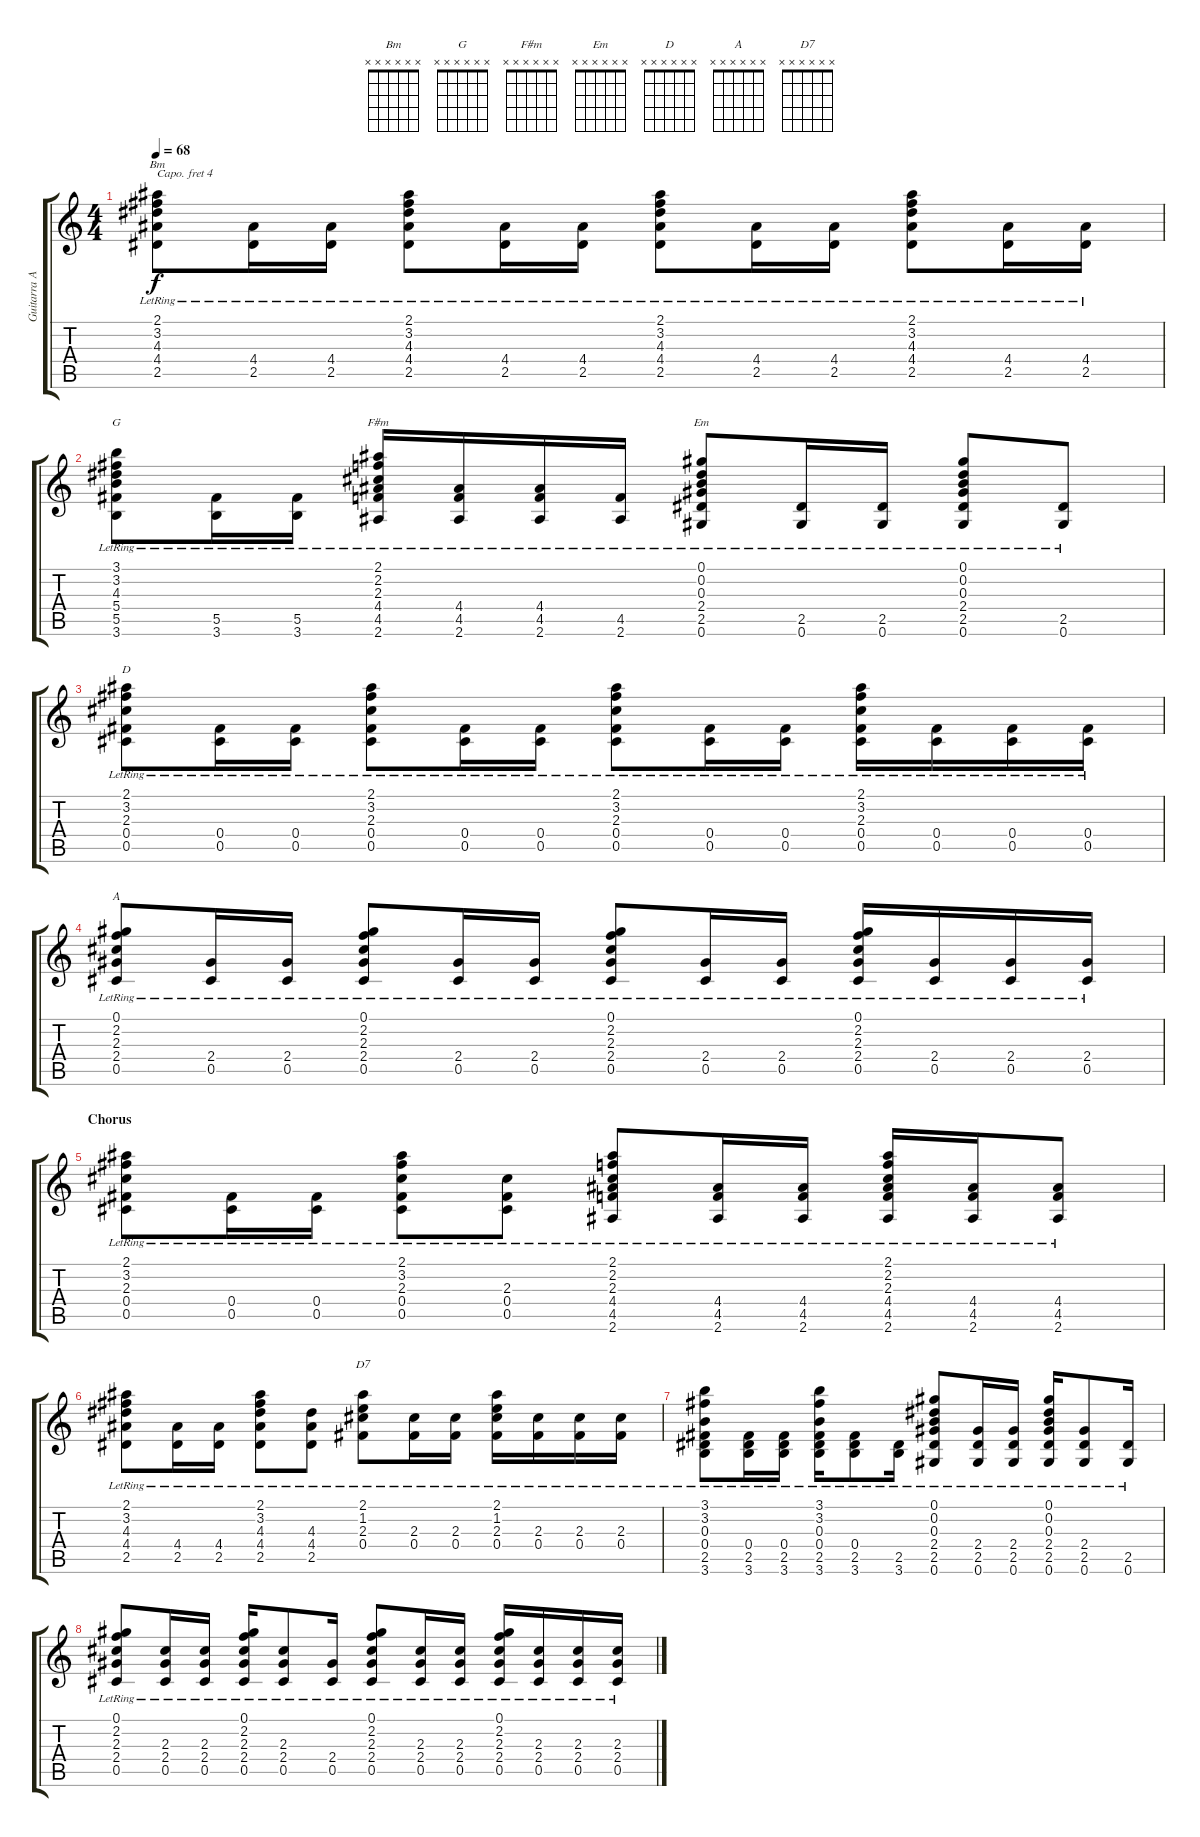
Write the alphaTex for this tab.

\track ("Guitarra Acústica" "Guitarra A") {instrument acousticguitarsteel}
\staff {score tabs}
\capo 4
\tuning (E4 B3 G3 D3 A2 E2) {hide}
\chord ("Bm" x x x x x x)
\chord ("G" x x x x x x)
\chord ("F#m" x x x x x x)
\chord ("Em" x x x x x x)
\chord ("D" x x x x x x)
\chord ("A" x x x x x x)
\chord ("D7" x x x x x x)
\ts (4 4)
\tempo 68
\clef g2
\ks c
(2.1{lr} 3.2{lr} 4.3{lr} 4.4{lr} 2.5{lr}).8{ch "Bm" dy f} (4.4{lr} 2.5{lr}).16 (4.4{lr} 2.5{lr}).16 (2.1{lr} 3.2{lr} 4.3{lr} 4.4{lr} 2.5{lr}).8 (4.4{lr} 2.5{lr}).16 (4.4{lr} 2.5{lr}).16 (2.1{lr} 3.2{lr} 4.3{lr} 4.4{lr} 2.5{lr}).8 (4.4{lr} 2.5{lr}).16 (4.4{lr} 2.5{lr}).16 (2.1{lr} 3.2{lr} 4.3{lr} 4.4{lr} 2.5{lr}).8 (4.4{lr} 2.5{lr}).16 (4.4{lr} 2.5{lr}).16 |
(3.1{lr} 3.2{lr} 4.3{lr} 5.4{lr} 5.5{lr} 3.6{lr}).8{ch "G"} (5.5{lr} 3.6{lr}).16 (5.5{lr} 3.6{lr}).16 (2.1{lr} 2.2{lr} 2.3{lr} 4.4{lr} 4.5{lr} 2.6{lr}).16{ch "F#m"} (4.4{lr} 4.5{lr} 2.6{lr}).16 (4.4{lr} 4.5{lr} 2.6{lr}).16 (4.5{lr} 2.6{lr}).16 (0.1{lr} 0.2{lr} 0.3{lr} 2.4{lr} 2.5{lr} 0.6{lr}).8{ch "Em"} (2.5{lr} 0.6{lr}).16 (2.5{lr} 0.6{lr}).16 (0.1{lr} 0.2{lr} 0.3{lr} 2.4{lr} 2.5{lr} 0.6{lr}).8 (2.5{lr} 0.6{lr}).8 |
(2.1{lr} 3.2{lr} 2.3{lr} 0.4{lr} 0.5{lr}).8{ch "D"} (0.4{lr} 0.5{lr}).16 (0.4{lr} 0.5{lr}).16 (2.1{lr} 3.2{lr} 2.3{lr} 0.4{lr} 0.5{lr}).8 (0.4{lr} 0.5{lr}).16 (0.4{lr} 0.5{lr}).16 (2.1{lr} 3.2{lr} 2.3{lr} 0.4{lr} 0.5{lr}).8 (0.4{lr} 0.5{lr}).16 (0.4{lr} 0.5{lr}).16 (2.1{lr} 3.2{lr} 2.3{lr} 0.4{lr} 0.5{lr}).16 (0.4{lr} 0.5{lr}).16 (0.4{lr} 0.5{lr}).16 (0.4{lr} 0.5{lr}).16 |
(0.1{lr} 2.2{lr} 2.3{lr} 2.4{lr} 0.5{lr}).8{ch "A"} (2.4{lr} 0.5{lr}).16 (2.4{lr} 0.5{lr}).16 (0.1{lr} 2.2{lr} 2.3{lr} 2.4{lr} 0.5{lr}).8 (2.4{lr} 0.5{lr}).16 (2.4{lr} 0.5{lr}).16 (0.1{lr} 2.2{lr} 2.3{lr} 2.4{lr} 0.5{lr}).8 (2.4{lr} 0.5{lr}).16 (2.4{lr} 0.5{lr}).16 (0.1{lr} 2.2{lr} 2.3{lr} 2.4{lr} 0.5{lr}).16 (2.4{lr} 0.5{lr}).16 (2.4{lr} 0.5{lr}).16 (2.4{lr} 0.5{lr}).16 |
\section ("" "Chorus")
(2.1{lr} 3.2{lr} 2.3{lr} 0.4{lr} 0.5{lr}).8 (0.4{lr} 0.5{lr}).16 (0.4{lr} 0.5{lr}).16 (2.1{lr} 3.2{lr} 2.3{lr} 0.4{lr} 0.5{lr}).8 (2.3{lr} 0.4{lr} 0.5{lr}).8 (2.1{lr} 2.2{lr} 2.3{lr} 4.4{lr} 4.5{lr} 2.6{lr}).8 (4.4{lr} 4.5{lr} 2.6{lr}).16 (4.4{lr} 4.5{lr} 2.6{lr}).16 (2.1{lr} 2.2{lr} 2.3{lr} 4.4{lr} 4.5{lr} 2.6{lr}).16 (4.4{lr} 4.5{lr} 2.6{lr}).16 (4.4{lr} 4.5{lr} 2.6{lr}).8 |
(2.1{lr} 3.2{lr} 4.3{lr} 4.4{lr} 2.5{lr}).8 (4.4{lr} 2.5{lr}).16 (4.4{lr} 2.5{lr}).16 (2.1{lr} 3.2{lr} 4.3{lr} 4.4{lr} 2.5{lr}).8 (4.3{lr} 4.4{lr} 2.5{lr}).8 (2.1{lr} 1.2{lr} 2.3{lr} 0.4{lr}).8{ch "D7"} (2.3{lr} 0.4{lr}).16 (2.3{lr} 0.4{lr}).16 (2.1{lr} 1.2{lr} 2.3{lr} 0.4{lr}).16 (2.3{lr} 0.4{lr}).16 (2.3{lr} 0.4{lr}).16 (2.3{lr} 0.4{lr}).16 |
(3.1{lr} 3.2{lr} 0.3{lr} 0.4{lr} 2.5{lr} 3.6{lr}).8 (0.4{lr} 2.5{lr} 3.6{lr}).16 (0.4{lr} 2.5{lr} 3.6{lr}).16 (3.1{lr} 3.2{lr} 0.3{lr} 0.4{lr} 2.5{lr} 3.6{lr}).16 (0.4{lr} 2.5{lr} 3.6{lr}).8 (2.5{lr} 3.6{lr}).16 (0.1{lr} 0.2{lr} 0.3{lr} 2.4{lr} 2.5{lr} 0.6{lr}).8 (2.4{lr} 2.5{lr} 0.6{lr}).16 (2.4{lr} 2.5{lr} 0.6{lr}).16 (0.1{lr} 0.2{lr} 0.3{lr} 2.4{lr} 2.5{lr} 0.6{lr}).16 (2.4{lr} 2.5{lr} 0.6{lr}).8 (2.5{lr} 0.6{lr}).16 |
(0.1{lr} 2.2{lr} 2.3{lr} 2.4{lr} 0.5{lr}).8 (2.3{lr} 2.4{lr} 0.5{lr}).16 (2.3{lr} 2.4{lr} 0.5{lr}).16 (0.1{lr} 2.2{lr} 2.3{lr} 2.4{lr} 0.5{lr}).16 (2.3{lr} 2.4{lr} 0.5{lr}).8 (2.4{lr} 0.5{lr}).16 (0.1{lr} 2.2{lr} 2.3{lr} 2.4{lr} 0.5{lr}).8 (2.3{lr} 2.4{lr} 0.5{lr}).16 (2.3{lr} 2.4{lr} 0.5{lr}).16 (0.1{lr} 2.2{lr} 2.3{lr} 2.4{lr} 0.5{lr}).16 (2.3{lr} 2.4{lr} 0.5{lr}).16 (2.3{lr} 2.4{lr} 0.5{lr}).16 (2.3{lr} 2.4{lr} 0.5{lr}).16
